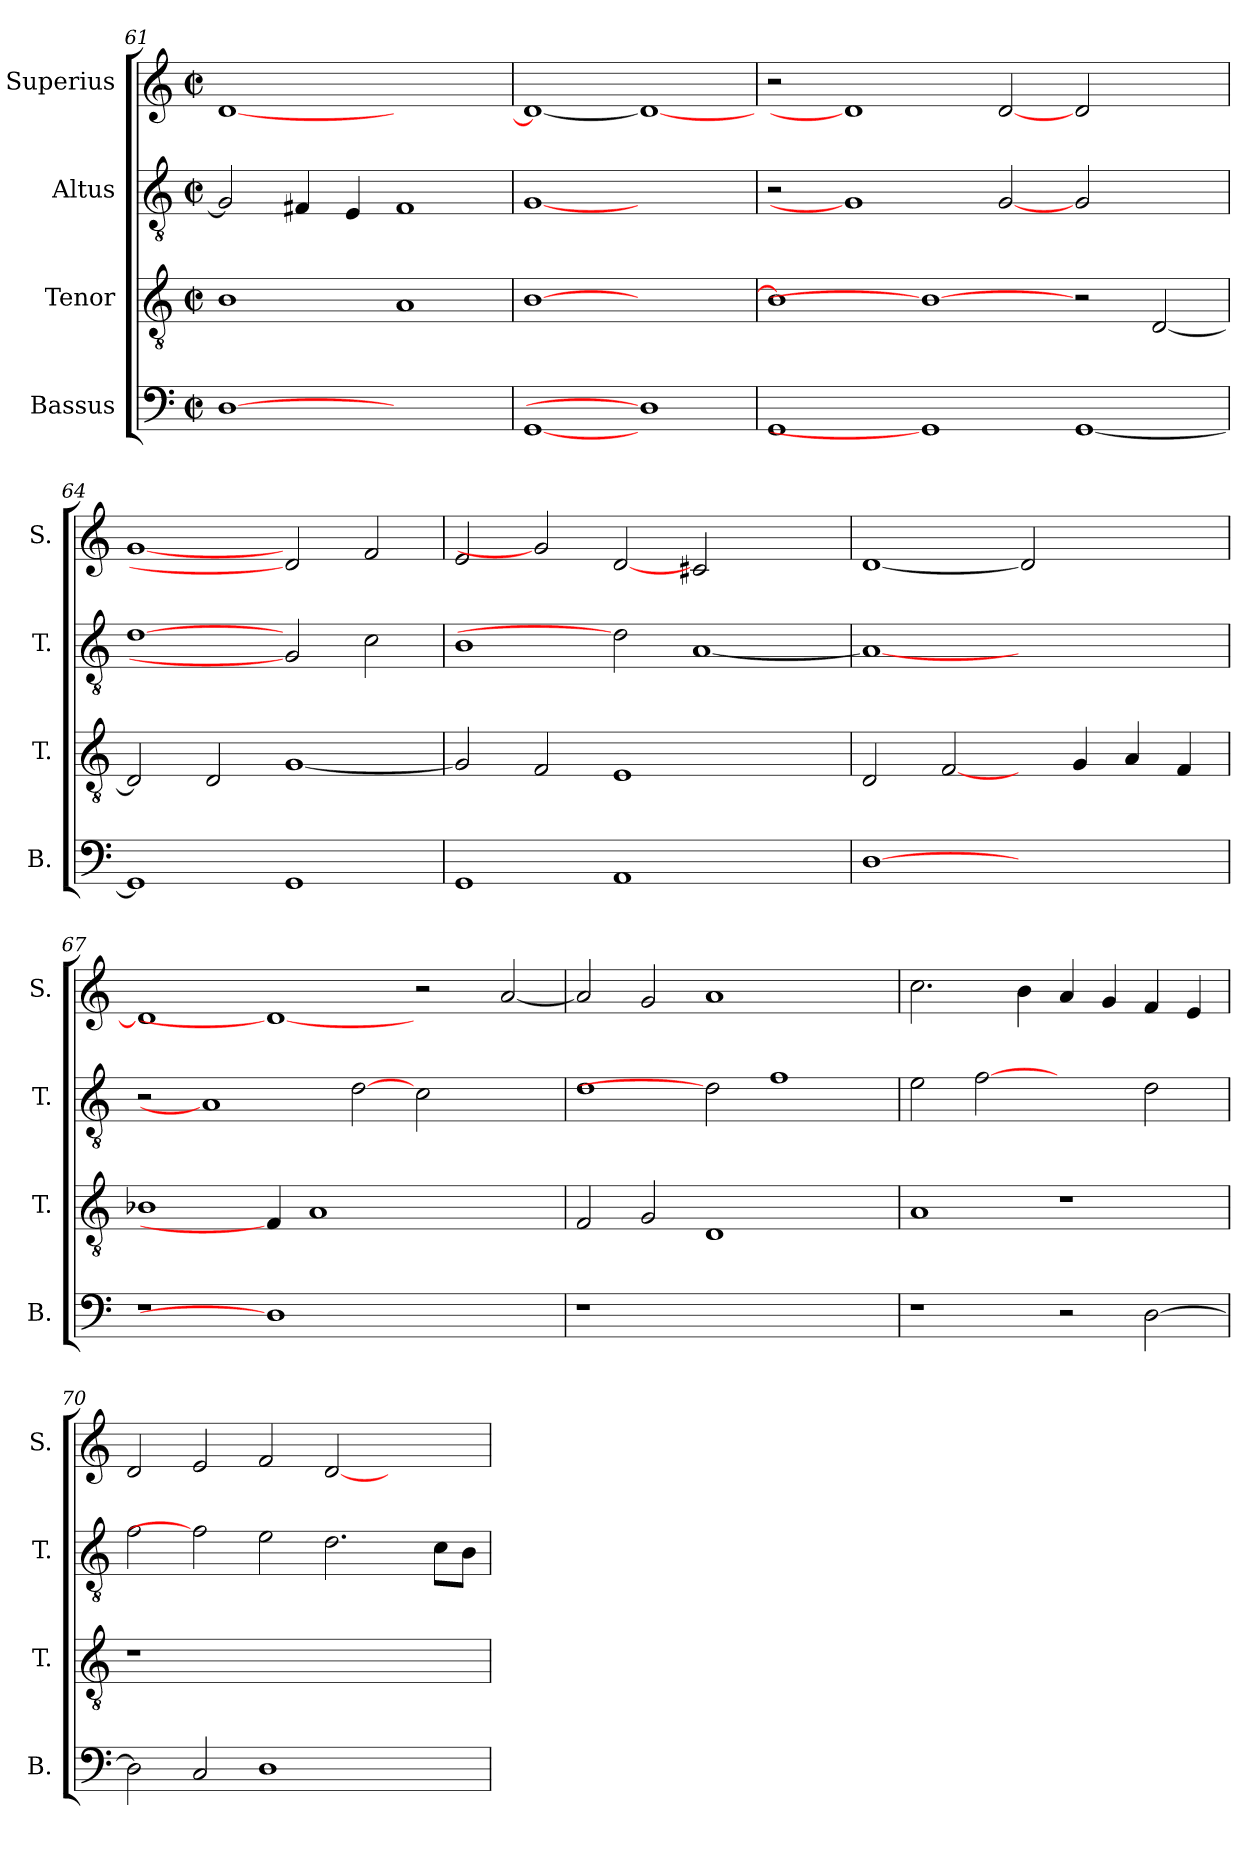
**kern	**kern	**kern	**kern
*part4	*part3	*part2	*part1
*staff4	*staff3	*staff2	*staff1
*I"Bassus	*I"Tenor	*I"Altus	*I"Superius
*I'B.	*I'T.	*I'T.	*I'S.
*clefF4	*clefGv2	*clefGv2	*clefG2
*	*ITrd7c12	*ITrd7c12	*
*k[]	*k[]	*k[]	*k[]
*C:	*C:	*C:	*C:
*M2/2	*M2/2	*M2/2	*M2/2
*met(c|)	*met(c|)	*met(c|)	*met(c|)
=61	=61	=61	=61
[1Di	1BBi	2GGi/]	[<1di
.	.	4FF#Xi/	.
.	.	4EEi/	.
1ryy	1AAi	1FF#i	1ryy
=62	=62	=62	=62
[1GGi	[>1BBi	[1GGi	1di_<
1Di]	1ryy	1ryy	1di_
=63	=63	=63	=63
1GGi	1BBi]	2r	2r
.	.	1GGi]	1di]
1GGi]	1BBi_	.	.
.	.	[2GGi	[2di
[<1GGi	2r	2GGi/	2di/
.	[<2DDi/	2ryy	2ryy
!!LO:PB:g=z
=64	=64	=64	=64
1GGi]	2DDi/]	[1Di	[1gi
.	2DDi/	.	.
1GGi	[<1GGi	2GGi]	2di]
.	.	2Ci\	2fi/
=65	=65	=65	=65
1GGi	2GGi/]	1BBi	2ei/
.	2FFi/	.	2gi]
1AAi	1EEi	2Di]	[2di
.	.	[<1AAi	2c#Xi/
2ryy	2ryy	.	2ryy
=66	=66	=66	=66
[1Di	2DDi/	1AAi_<	[<1di
.	[2FFi/	.	.
1ryy	4ryy	1ryy	2di]
.	4GGi/	.	.
.	4AAi/	.	2ryy
.	4FFi/	.	.
=67	=67	=67	=67
!LO:N:vis=1	!	!	!
1r	1BB-Xi	2r	1di]
.	.	1AAi]	.
1Di]	4FFi/]	.	1di_
.	1AAi	.	.
.	.	[2Di	.
1ryy	.	2Ci\	2r
.	2.ryy	.	.
.	.	2ryy	[<2ai/
=68	=68	=68	=68
!LO:N:vis=1	!	!	!
1r	2FFi/	1Di	2ai/]
.	2GGi/	.	2gi/
1.ryy	1DDi	2Di]	1ai
.	.	1Fi	.
.	2ryy	.	2ryy
!!LO:LB:g=z
=69	=69	=69	=69
1r	1AAi	2Ei\	2.cci\
.	.	[2Fi	.
.	.	.	4bi\
2r	1r	2ryy	4ai/
.	.	.	4gi/
[>2Di\	.	2Di\	4fi/
.	.	.	4ei/
=70	=70	=70	=70
!	!LO:N:vis=1	!	!
2Di\]	1r	2Fi\	2di/
2Ci/	.	2Fi]	2ei/
1Di	1.ryy	2Ei\	2fi/
.	.	2.Di\	[<2di/
2ryy	.	.	2ryy
.	.	8Ci\L	.
.	.	8BBi\J	.
=	=	=	=
*-	*-	*-	*-
